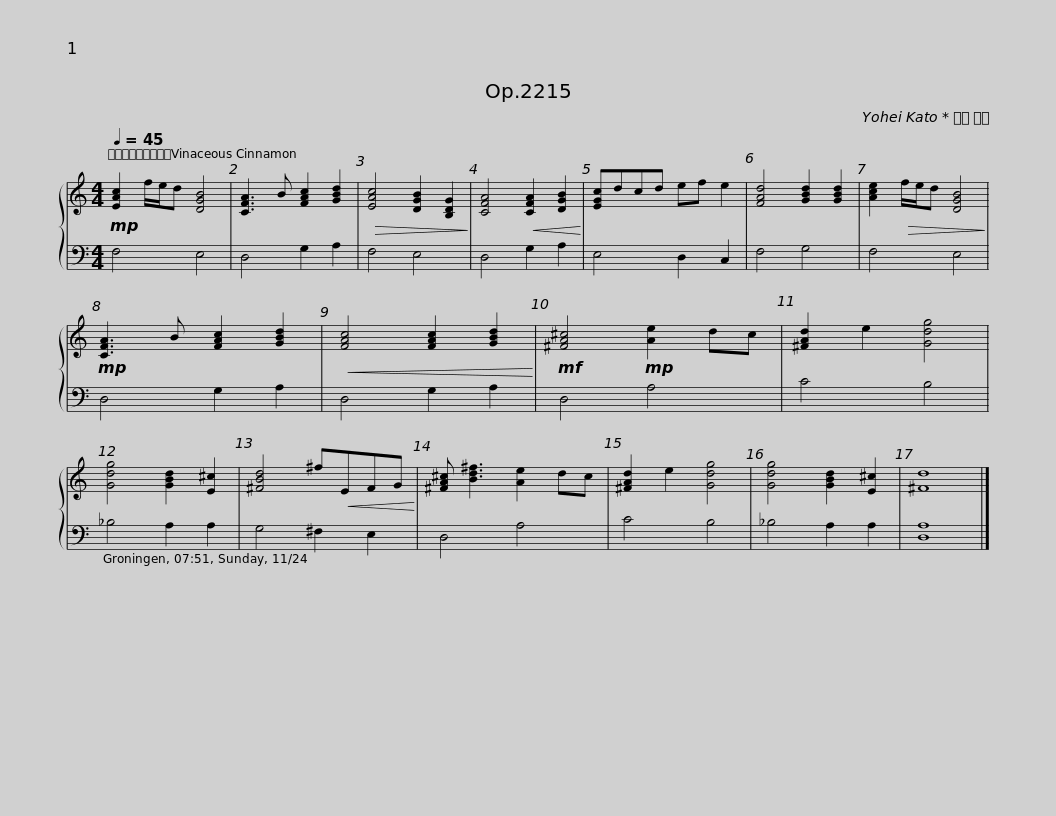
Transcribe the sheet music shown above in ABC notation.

X:1
%%score { 1 | 2 }
L:1/8
Q:1/4=45
M:4/4
I:linebreak $
K:C
V:1 treble
V:2 bass
V:1
!mp! [EAc]2 f/e/d [DGB]4 | [CFA]3 B [FAc]2 [GBd]2 |!>(! [EAc]4 [DGB]2 [B,DG]2!>)! | [CFA]4!<(! [CFA]2 [DGB]2!<)! | [EGc]dcd ef e2 |$ %5
 [FAd]4 [GBd]2 [GBd]2 | [Ace]2!>(! f/e/d [DGB]4!>)! |!mp! [CFA]3 B [FAc]2 [GBd]2 |!<(! [FAc]4 [FAc]2 [GBd]2!<)! |!mf! [^FA^c]4!mp! [Ae]2 dc | %10
 [^FAd]2 e2 [Gdg]4 |$ [Gdg]4 [GBd]2 [E^c]2 | [^FBd]4 ^f!<(!EFG!<)! | [^FA^c] [Bd^f]3 [Ae]2 dc | [^FAd]2 e2 [Gdg]4 | %15
 [Gdg]4 [GBd]2 [E^c]2 | [^Fd]8 |] %17
V:2
 F,4 E,4 | D,4 G,2 A,2 | F,4 E,4 | D,4 G,2 A,2 | E,4 D,2 C,2 |$ %5
 F,4 G,4 | F,4 E,4 | D,4 G,2 A,2 | D,4 G,2 A,2 | D,4 A,4 | %10
 C4 B,4 |$ _B,4 A,2 A,2 | G,4 ^F,2 E,2 | D,4 A,4 | C4 B,4 | %15
 _B,4 A,2 A,2 | [D,A,]8 |] %17
